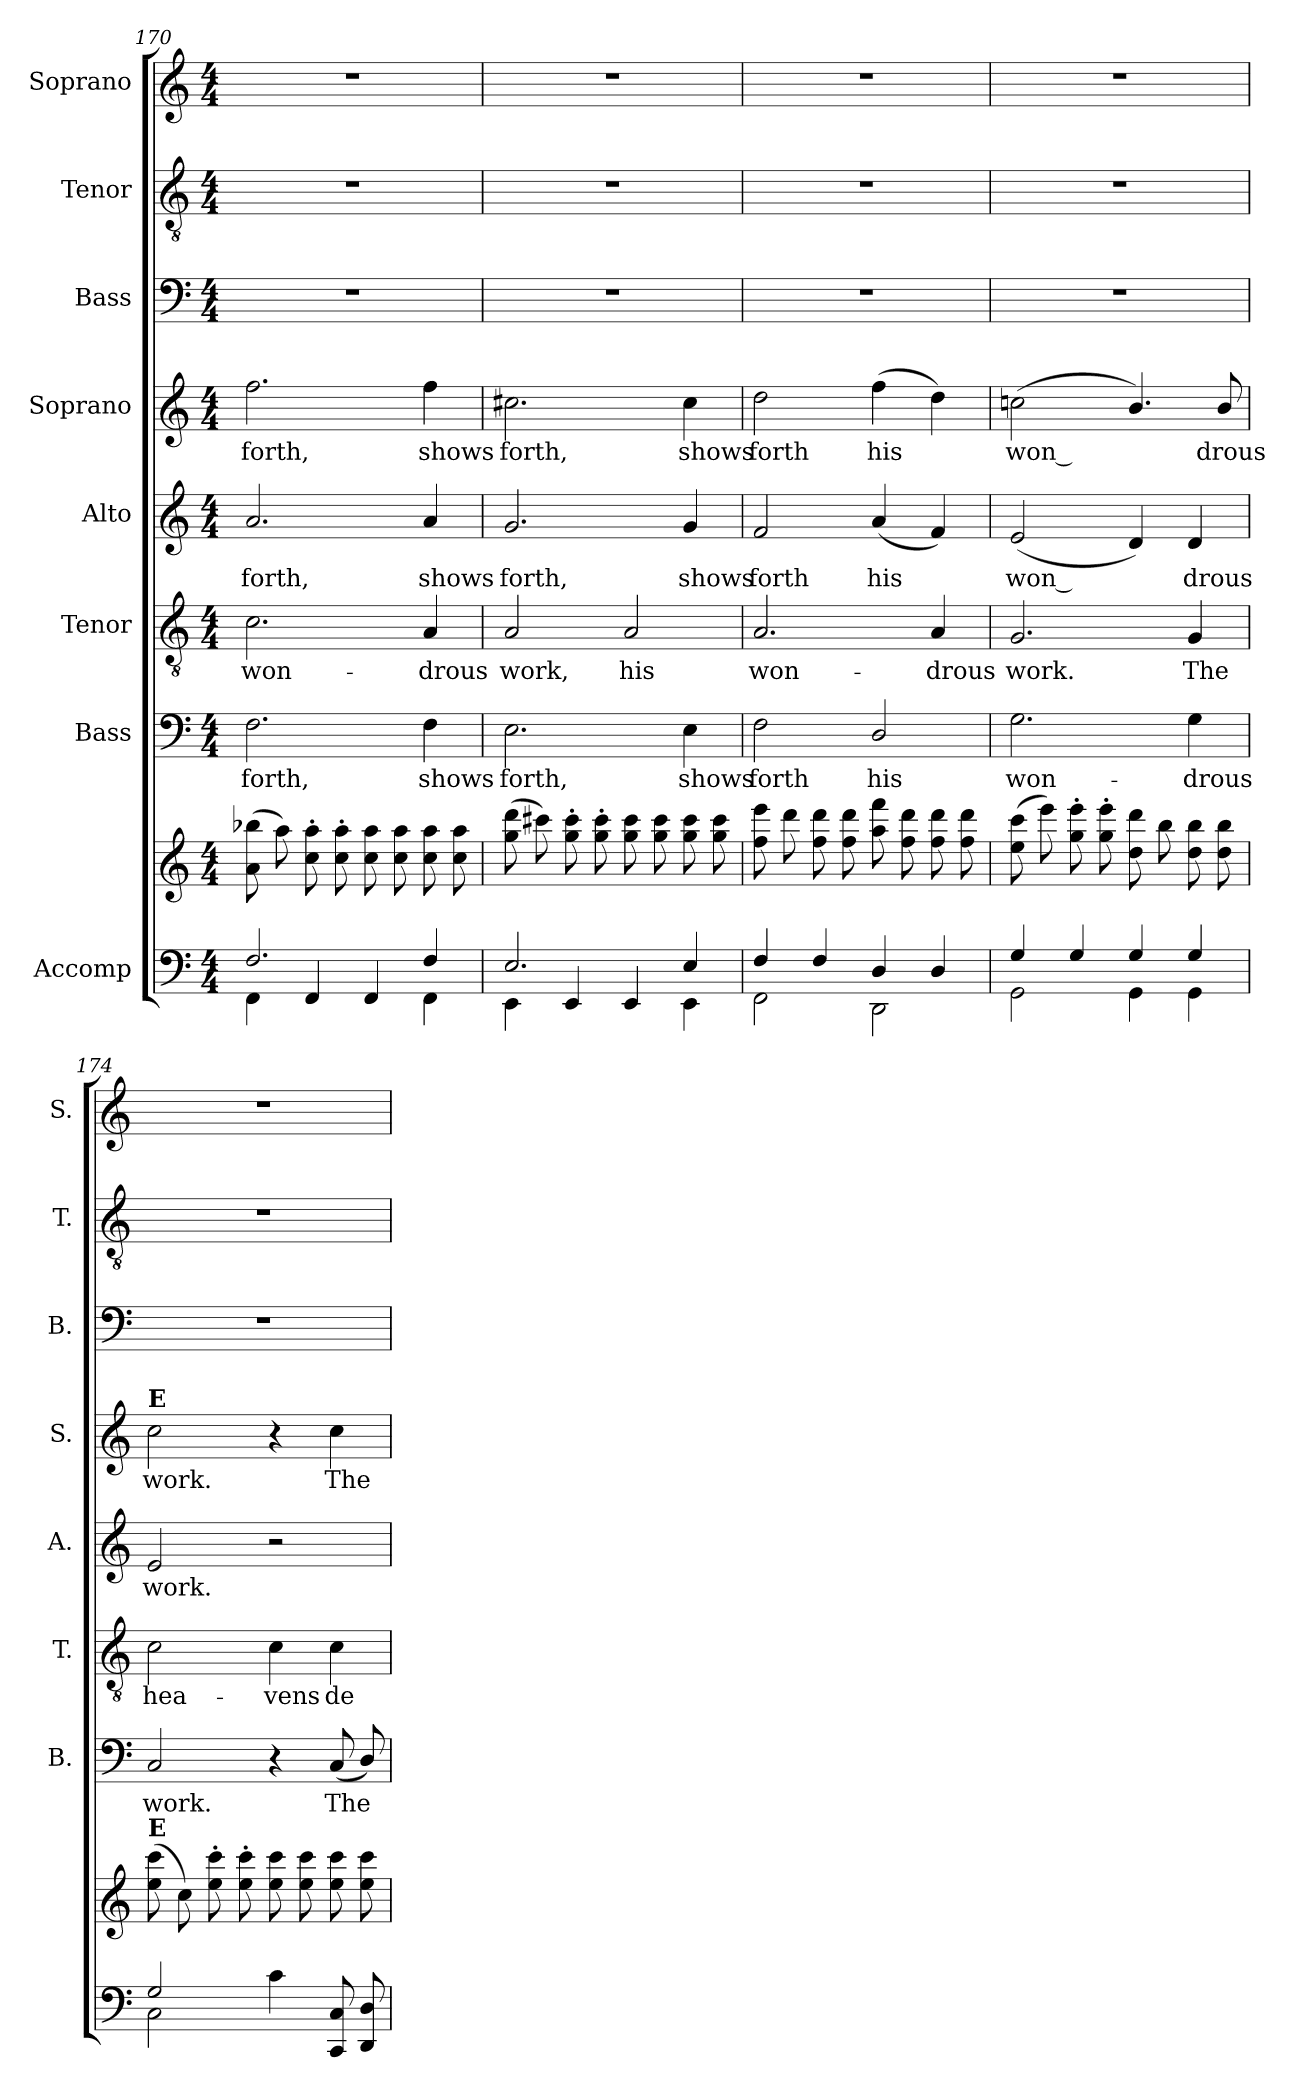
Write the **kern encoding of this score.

**kern	**kern	**kern	**text	**kern	**text	**kern	**text	**kern	**text	**kern	**kern	**kern
*part8	*part8	*part7	*part7	*part6	*part6	*part5	*part5	*part4	*part4	*part3	*part2	*part1
*staff9	*staff8	*staff7	*staff7	*staff6	*staff6	*staff5	*staff5	*staff4	*staff4	*staff3	*staff2	*staff1
*I"Accomp	*	*I"Bass	*	*I"Tenor	*	*I"Alto	*	*I"Soprano	*	*I"Bass	*I"Tenor	*I"Soprano
*	*	*I'B.	*	*I'T.	*	*I'A.	*	*I'S.	*	*I'B.	*I'T.	*I'S.
*clefF4	*clefG2	*clefF4	*	*clefGv2	*	*clefG2	*	*clefG2	*	*clefF4	*clefGv2	*clefG2
*	*	*	*	*ITrd7c12	*	*	*	*	*	*	*ITrd7c12	*
*k[]	*k[]	*k[]	*	*k[]	*	*k[]	*	*k[]	*	*k[]	*k[]	*k[]
*C:	*C:	*C:	*	*C:	*	*C:	*	*C:	*	*C:	*C:	*C:
*M4/4	*M4/4	*M4/4	*	*M4/4	*	*M4/4	*	*M4/4	*	*M4/4	*M4/4	*M4/4
=170	=170	=170	=170	=170	=170	=170	=170	=170	=170	=170	=170	=170
*^	*	*	*	*	*	*	*	*	*	*	*	*
!	!	!	!	!LO:LY:b:color=#000000	!	!	!	!	!	!	!	!	!
!	!	!	!	!	!	!LO:LY:b:color=#000000	!	!	!	!	!	!	!
!	!	!	!	!	!	!	!	!LO:LY:b:color=#000000	!	!	!	!	!
!	!	!	!	!	!	!	!	!	!	!LO:LY:b:color=#000000	!	!	!
2.Fi/	4FFi\	(8ai\ 8bb-Xi	2.Fi\	forth,	2.Ci\	won-	2.ai/	forth,	2.ffi\	forth,	1r	1r	1r
.	.	8aai\)	.	.	.	.	.	.	.	.	.	.	.
.	4FFi/	8cci\' 8aai'	.	.	.	.	.	.	.	.	.	.	.
.	.	8cci\' 8aai'	.	.	.	.	.	.	.	.	.	.	.
.	4FFi/	8cci\ 8aai	.	.	.	.	.	.	.	.	.	.	.
.	.	8cci\ 8aai	.	.	.	.	.	.	.	.	.	.	.
!	!	!	!	!LO:LY:b:color=#000000	!	!	!	!	!	!	!	!	!
!	!	!	!	!	!	!LO:LY:b:color=#000000	!	!	!	!	!	!	!
!	!	!	!	!	!	!	!	!LO:LY:b:color=#000000	!	!	!	!	!
!	!	!	!	!	!	!	!	!	!	!LO:LY:b:color=#000000	!	!	!
4Fi/	4FFi\	8cci\ 8aai	4Fi\	shows	4AAi/	-drous	4ai/	shows	4ffi\	shows	.	.	.
.	.	8cci\ 8aai	.	.	.	.	.	.	.	.	.	.	.
=171	=171	=171	=171	=171	=171	=171	=171	=171	=171	=171	=171	=171	=171
!	!	!	!	!LO:LY:b:color=#000000	!	!	!	!	!	!	!	!	!
!	!	!	!	!	!	!LO:LY:b:color=#000000	!	!	!	!	!	!	!
!	!	!	!	!	!	!	!	!LO:LY:b:color=#000000	!	!	!	!	!
!	!	!	!	!	!	!	!	!	!	!LO:LY:b:color=#000000	!	!	!
2.Ei/	4EEi\	(8ggi\ 8dddi	2.Ei\	forth,	2AAi/	work,	2.gi/	forth,	2.cc#Xi\	forth,	1r	1r	1r
.	.	8ccc#Xi\)	.	.	.	.	.	.	.	.	.	.	.
.	4EEi/	8ggi\' 8ccc#i'	.	.	.	.	.	.	.	.	.	.	.
.	.	8ggi\' 8ccc#i'	.	.	.	.	.	.	.	.	.	.	.
!	!	!	!	!	!	!LO:LY:b:color=#000000	!	!	!	!	!	!	!
.	4EEi/	8ggi\ 8ccc#i	.	.	2AAi/	his	.	.	.	.	.	.	.
.	.	8ggi\ 8ccc#i	.	.	.	.	.	.	.	.	.	.	.
!	!	!	!	!LO:LY:b:color=#000000	!	!	!	!	!	!	!	!	!
!	!	!	!	!	!	!	!	!LO:LY:b:color=#000000	!	!	!	!	!
!	!	!	!	!	!	!	!	!	!	!LO:LY:b:color=#000000	!	!	!
4Ei/	4EEi\	8ggi\ 8ccc#i	4Ei\	shows	.	.	4gi/	shows	4cc#i\	shows	.	.	.
.	.	8ggi\ 8ccc#i	.	.	.	.	.	.	.	.	.	.	.
=172	=172	=172	=172	=172	=172	=172	=172	=172	=172	=172	=172	=172	=172
!	!	!	!	!LO:LY:b:color=#000000	!	!	!	!	!	!	!	!	!
!	!	!	!	!	!	!LO:LY:b:color=#000000	!	!	!	!	!	!	!
!	!	!	!	!	!	!	!	!LO:LY:b:color=#000000	!	!	!	!	!
!	!	!	!	!	!	!	!	!	!	!LO:LY:b:color=#000000	!	!	!
4Fi/	2FFi\	8ffi\ 8eeei	2Fi\	forth	2.AAi/	won-	2fi/	forth	2ddi\	forth	1r	1r	1r
.	.	8dddi\	.	.	.	.	.	.	.	.	.	.	.
4Fi/	.	8ffi\ 8dddi	.	.	.	.	.	.	.	.	.	.	.
.	.	8ffi\ 8dddi	.	.	.	.	.	.	.	.	.	.	.
!	!	!	!	!LO:LY:b:color=#000000	!	!	!	!	!	!	!	!	!
!	!	!	!	!	!	!	!	!LO:LY:b:color=#000000	!	!	!	!	!
!	!	!	!	!	!	!	!	!	!	!LO:LY:b:color=#000000	!	!	!
4Di/	2DDi\	8aai\ 8fffi	2Di/	his	.	.	(4ai/	his	(4ffi\	his	.	.	.
.	.	8ffi\ 8dddi	.	.	.	.	.	.	.	.	.	.	.
!	!	!	!	!	!	!LO:LY:b:color=#000000	!	!	!	!	!	!	!
4Di/	.	8ffi\ 8dddi	.	.	4AAi/	-drous	4fi/)	.	4ddi\)	.	.	.	.
.	.	8ffi\ 8dddi	.	.	.	.	.	.	.	.	.	.	.
=173	=173	=173	=173	=173	=173	=173	=173	=173	=173	=173	=173	=173	=173
!	!	!	!	!LO:LY:b:color=#000000	!	!	!	!	!	!	!	!	!
!	!	!	!	!	!	!LO:LY:b:color=#000000	!	!	!	!	!	!	!
!	!	!	!	!	!	!	!	!LO:LY:b:color=#000000	!	!	!	!	!
!	!	!	!	!	!	!	!	!	!	!LO:LY:b:color=#000000	!	!	!
4Gi/	2GGi\	(8eei\ 8ccci	2.Gi\	won-	2.GGi/	work.	(2ei/	won --	(2ccni\	won --	1r	1r	1r
.	.	8eeei\)	.	.	.	.	.	.	.	.	.	.	.
4Gi/	.	8ggi\' 8eeei'	.	.	.	.	.	.	.	.	.	.	.
.	.	8ggi\' 8eeei'	.	.	.	.	.	.	.	.	.	.	.
4Gi/	4GGi\	8ddi\ 8dddi	.	.	.	.	4di/)	.	4.bi/)	.	.	.	.
.	.	8bbi\	.	.	.	.	.	.	.	.	.	.	.
!	!	!	!	!LO:LY:b:color=#000000	!	!	!	!	!	!	!	!	!
!	!	!	!	!	!	!LO:LY:b:color=#000000	!	!	!	!	!	!	!
!	!	!	!	!	!	!	!	!LO:LY:b:color=#000000	!	!	!	!	!
4Gi/	4GGi\	8ddi\ 8bbi	4Gi\	-drous	4GGi/	The	4di/	-drous	.	.	.	.	.
!	!	!	!	!	!	!	!	!	!	!LO:LY:b:color=#000000	!	!	!
.	.	8ddi\ 8bbi	.	.	.	.	.	.	8bi/	-drous	.	.	.
!!LO:LB:g=z
=174	=174	=174	=174	=174	=174	=174	=174	=174	=174	=174	=174	=174	=174
!	!	!	!	!LO:LY:b:color=#000000	!	!	!	!	!	!	!	!	!
!	!	!	!	!	!	!LO:LY:b:color=#000000	!	!	!	!	!	!	!
!	!	!	!	!	!	!	!	!LO:LY:b:color=#000000	!	!	!	!	!
!	!	!	!	!	!	!	!	!	!LO:TX:a:B:t=E	!	!	!	!
!	!	!LO:TX:a:B:t=E	!	!	!	!	!	!	!	!	!	!	!
!	!	!	!	!	!	!	!	!	!	!LO:LY:b:color=#000000	!	!	!
2Gi/	2Ci\	(8eei\ 8ccci	2Ci/	work.	2Ci\	hea-	2ei/	work.	2cci\	work.	1r	1r	1r
.	.	8cci\)	.	.	.	.	.	.	.	.	.	.	.
.	.	8eei\' 8ccci'	.	.	.	.	.	.	.	.	.	.	.
.	.	8eei\' 8ccci'	.	.	.	.	.	.	.	.	.	.	.
!	!	!	!	!	!	!LO:LY:b:color=#000000	!	!	!	!	!	!	!
4ci\	2ryy	8eei\ 8ccci	4r	.	4Ci\	-vens	2r	.	4r	.	.	.	.
.	.	8eei\ 8ccci	.	.	.	.	.	.	.	.	.	.	.
!	!	!	!	!LO:LY:b:color=#000000	!	!	!	!	!	!	!	!	!
!	!	!	!	!	!	!LO:LY:b:color=#000000	!	!	!	!	!	!	!
!	!	!	!	!	!	!	!	!	!	!LO:LY:b:color=#000000	!	!	!
8CCi/ 8Ci	.	8eei\ 8ccci	(8Ci/	The	4Ci\	de-	.	.	4cci\	The	.	.	.
8DDi/ 8Di	.	8eei\ 8ccci	8Di/)	.	.	.	.	.	.	.	.	.	.
*v	*v	*	*	*	*	*	*	*	*	*	*	*	*
=	=	=	=	=	=	=	=	=	=	=	=	=
*-	*-	*-	*-	*-	*-	*-	*-	*-	*-	*-	*-	*-
